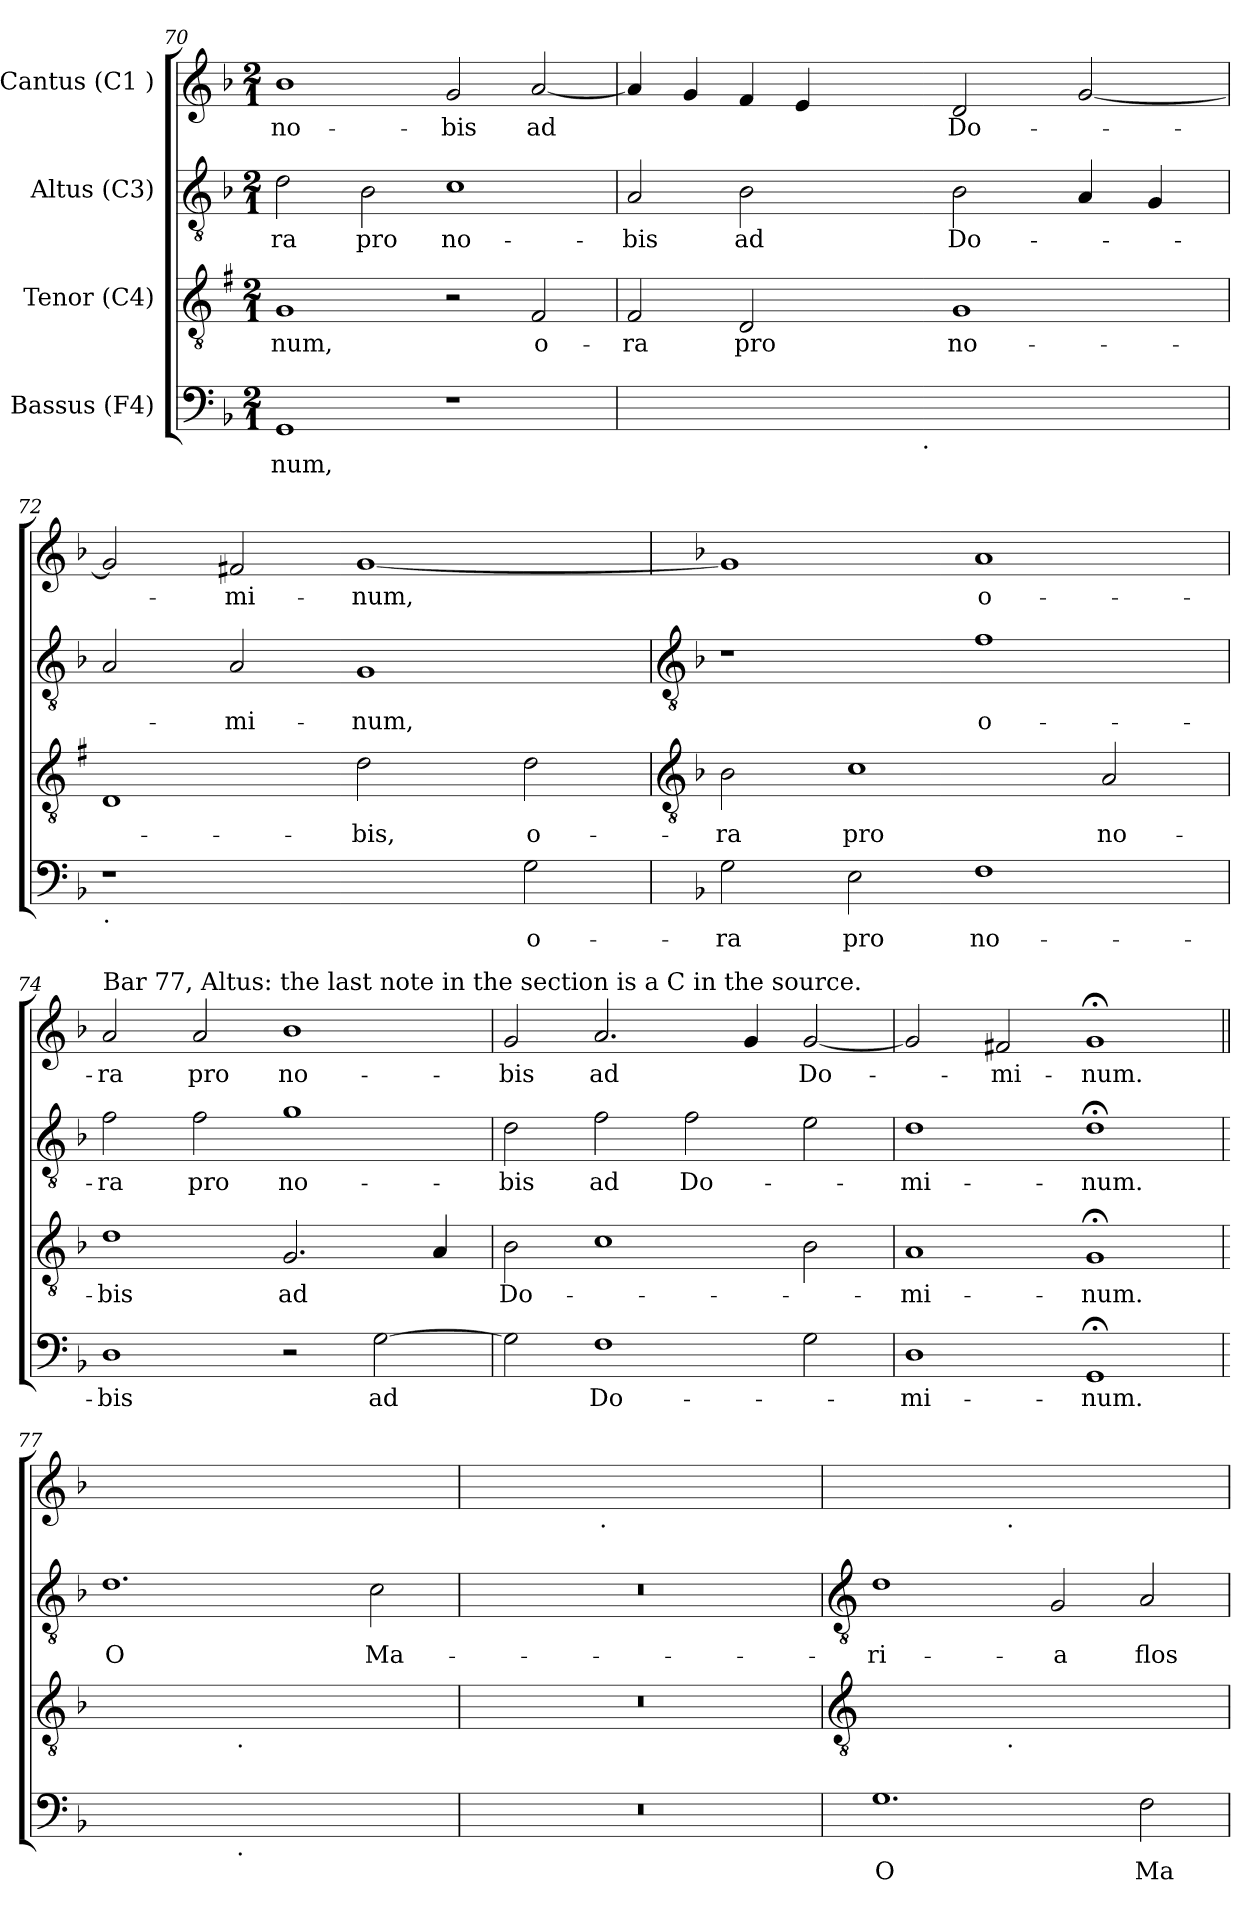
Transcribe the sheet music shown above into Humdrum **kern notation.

**kern	**text	**kern	**text	**kern	**text	**kern	**text
*part4	*part4	*part3	*part3	*part2	*part2	*part1	*part1
*staff4	*staff4	*staff3	*staff3	*staff2	*staff2	*staff1	*staff1
*I"Bassus (F4)	*	*I"Tenor (C4)	*	*I"Altus (C3)	*	*I"Cantus (C1 )	*
*clefF4	*	*clefGv2	*	*clefGv2	*	*clefG2	*
*k[b-]	*	*k[f#]	*	*k[b-]	*	*k[b-]	*
*F:	*	*G:	*	*F:	*	*F:	*
*M2/1	*	*M2/1	*	*M2/1	*	*M2/1	*
=70	=70	=70	=70	=70	=70	=70	=70
!	!LO:LY:b	!	!LO:LY:b	!	!LO:LY:b	!	!LO:LY:b
1GG	-num,	1G	-num,	2d\	-ra	1b-	no-
!	!	!	!	!	!LO:LY:b	!	!
.	.	.	.	2B-\	pro	.	.
!	!	!	!	!	!LO:LY:b	!	!LO:LY:b
1r	.	2r	.	1c	no-	2g/	-bis
!	!	!	!LO:LY:b	!	!	!	!LO:LY:b
.	.	2F#/	o-	.	.	[2a/	ad
=71	=71	=71	=71	=71	=71	=71	=71
!	!	!	!LO:LY:b	!	!LO:LY:b	!	!
4ryy	.	2F#/	-ra	2A/	-bis	4a/]	.
4ryy	.	.	.	.	.	4g/	.
!	!	!	!LO:LY:b	!	!LO:LY:b	!	!
4ryy	.	2D/	pro	2B-\	ad	4f/	.
64ryy	.	.	.	.	.	4e/	.
64ryy	.	.	.	.	.	.	.
64ryy	.	.	.	.	.	.	.
64ryy	.	.	.	.	.	.	.
64ryy	.	.	.	.	.	.	.
64ryy	.	.	.	.	.	.	.
64ryy	.	.	.	.	.	.	.
64ryy	.	.	.	.	.	.	.
64ryy	.	.	.	.	.	.	.
64ryy	.	.	.	.	.	.	.
64ryy	.	.	.	.	.	.	.
64ryy	.	.	.	.	.	.	.
!LO:TX:b:t=.	!	!	!	!	!	!	!
64ryy	.	.	.	.	.	.	.
4ryy	.	.	.	.	.	.	.
!	!	!	!LO:LY:b	!	!LO:LY:b	!	!LO:LY:b
.	.	1G	no-	2B-\	Do-	2d/	Do-
4ryy	.	.	.	.	.	.	.
4ryy	.	.	.	.	.	.	.
.	.	.	.	4A/	.	[2g/	.
4ryy	.	.	.	.	.	.	.
.	.	.	.	4G/	.	.	.
64ryy	.	.	.	.	.	.	.
64ryy	.	.	.	.	.	.	.
64ryy	.	.	.	.	.	.	.
=72	=72	=72	=72	=72	=72	=72	=72
!LO:TX:b:t=.	!	!	!	!	!	!	!
1r	.	1D	.	2A/	.	2g/]	.
!	!	!	!	!	!LO:LY:b	!	!LO:LY:b
.	.	.	.	2A/	-mi-	2f#X/	-mi-
!	!	!	!LO:LY:b	!	!LO:LY:b	!	!LO:LY:b
4ryy	.	2d\	-bis,	1G	-num,	[1g	-num,
4ryy	.	.	.	.	.	.	.
!	!LO:LY:b	!	!LO:LY:b	!	!	!	!
2G\	o-	2d\	o-	.	.	.	.
!!LO:LB:g=z
=73	=73	=73	=73	=73	=73	=73	=73
*	*	*clefGv2	*	*clefGv2	*	*	*
*	*	*k[b-]	*	*	*	*	*
*	*	*F:	*	*	*	*	*
!	!LO:LY:b	!	!LO:LY:b	!	!	!	!
2G\	-ra	2B-\	-ra	1r	.	1g]	.
!	!LO:LY:b	!	!LO:LY:b	!	!	!	!
2E\	pro	1c	pro	.	.	.	.
!	!LO:LY:b	!	!	!	!LO:LY:b	!	!LO:LY:b
1F	no-	.	.	1f	o-	1a	o-
!	!	!	!LO:LY:b	!	!	!	!
.	.	2A/	no-	.	.	.	.
=74	=74	=74	=74	=74	=74	=74	=74
!	!	!	!	!	!	!LO:TX:a:t=Bar 77, Altus&colon; the last note in the section is a C in the source.	!
!	!LO:LY:b	!	!LO:LY:b	!	!LO:LY:b	!	!LO:LY:b
1D	-bis	1d	-bis	2f\	-ra	2a/	-ra
!	!	!	!	!	!LO:LY:b	!	!LO:LY:b
.	.	.	.	2f\	pro	2a/	pro
!	!	!	!LO:LY:b	!	!LO:LY:b	!	!LO:LY:b
2r	.	2.G/	ad	1g	no-	1b-	no-
!	!LO:LY:b	!	!	!	!	!	!
[2G\	ad	.	.	.	.	.	.
.	.	4A/	.	.	.	.	.
=75	=75	=75	=75	=75	=75	=75	=75
!	!	!	!LO:LY:b	!	!LO:LY:b	!	!LO:LY:b
2G\]	.	2B-\	Do-	2d\	-bis	2g/	-bis
!	!LO:LY:b	!	!	!	!LO:LY:b	!	!LO:LY:b
1F	Do-	1c	.	2f\	ad	2.a/	ad
!	!	!	!	!	!LO:LY:b	!	!
.	.	.	.	2f\	Do-	.	.
.	.	.	.	.	.	4g/	.
!	!	!	!	!	!	!	!LO:LY:b
2G\	.	2B-\	.	2e\	.	[2g/	Do-
=76	=76	=76	=76	=76	=76	=76	=76
!	!LO:LY:b	!	!LO:LY:b	!	!LO:LY:b	!	!
1D	-mi-	1A	-mi-	1d	-mi-	2g/]	.
!	!	!	!	!	!	!	!LO:LY:b
.	.	.	.	.	.	2f#X/	-mi-
!	!LO:LY:b	!	!LO:LY:b	!	!LO:LY:b	!	!LO:LY:b
1GG;<	-num.	1G;<	-num.	1d;<	-num.	1g;<	-num.
=77	=77||	=77	=77||	=77	=77||	=77||	=77||
!	!	!	!	!	!LO:LY:b	!	!
4ryy	.	4ryy	.	1.d	O	4ryy	.
4ryy	.	4ryy	.	.	.	4ryy	.
4ryy	.	4ryy	.	.	.	4ryy	.
!	!	!LO:TX:b:t=.	!	!	!	!	!
!LO:TX:b:t=.	!	!	!	!	!	!	!
4ryy	.	4ryy	.	.	.	4ryy	.
4ryy	.	4ryy	.	.	.	4ryy	.
4ryy	.	4ryy	.	.	.	4ryy	.
!	!	!	!	!	!LO:LY:b	!	!
4ryy	.	4ryy	.	2c\	Ma-	4ryy	.
4ryy	.	4ryy	.	.	.	4ryy	.
=78	=78	=78	=78	=78	=78	=78	=78
0r	.	0r	.	0r	.	4ryy	.
.	.	.	.	.	.	4ryy	.
.	.	.	.	.	.	4ryy	.
!	!	!	!	!	!	!LO:TX:b:t=.	!
.	.	.	.	.	.	4ryy	.
.	.	.	.	.	.	4ryy	.
.	.	.	.	.	.	4ryy	.
.	.	.	.	.	.	4ryy	.
.	.	.	.	.	.	4ryy	.
!!LO:LB:g=z
=79	=79	=79	=79	=79	=79	=79	=79
*	*	*clefGv2	*	*clefGv2	*	*	*
!	!LO:LY:b	!	!	!	!LO:LY:b	!	!
1.G	O	4ryy	.	1d	-ri-	4ryy	.
.	.	4ryy	.	.	.	4ryy	.
.	.	4ryy	.	.	.	4ryy	.
!	!	!	!	!	!	!LO:TX:b:t=.	!
!	!	!LO:TX:b:t=.	!	!	!	!	!
.	.	4ryy	.	.	.	4ryy	.
!	!	!	!	!	!LO:LY:b	!	!
.	.	4ryy	.	2G/	-a	4ryy	.
.	.	4ryy	.	.	.	4ryy	.
!	!LO:LY:b	!	!	!	!LO:LY:b	!	!
2F\	Ma-	4ryy	.	2A/	flos	4ryy	.
.	.	4ryy	.	.	.	4ryy	.
=	=	=	=	=	=	=	=
*-	*-	*-	*-	*-	*-	*-	*-
